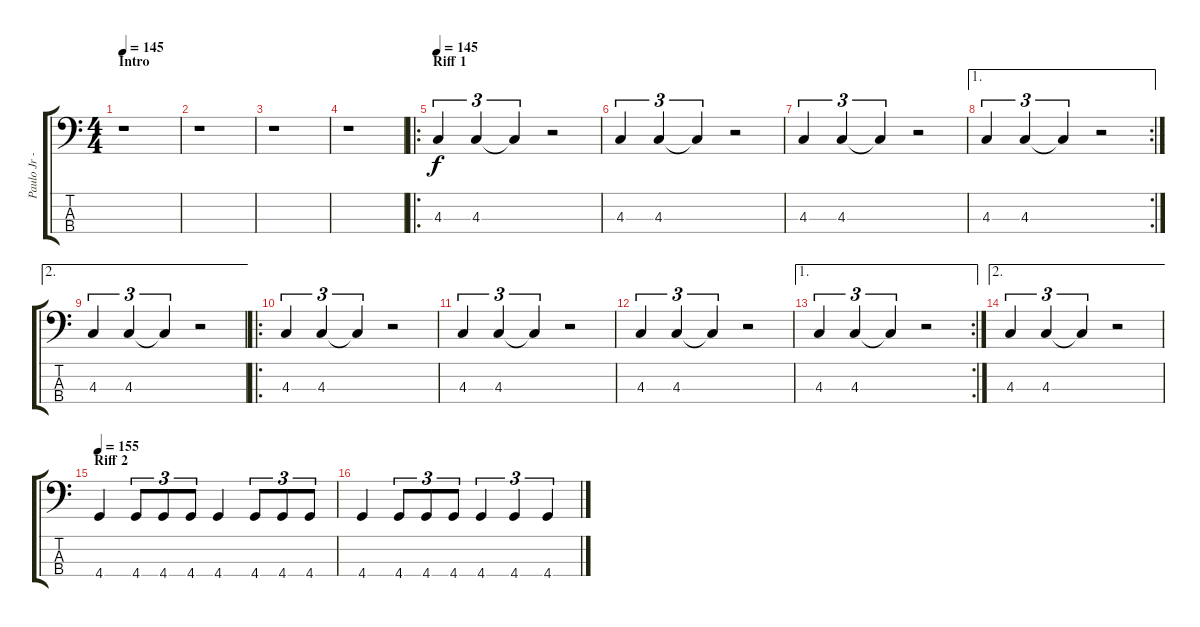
\track ("Paulo Jr - Bass" "Paulo Jr -") {instrument electricbasspick}
\staff {score tabs}
\tuning (Gb2 Db2 Ab1 Eb1) {hide}
\ts (4 4)
\section ("" "Intro")
\tempo 145
\tempo 137
\tempo 145
\clef f4
\ks c
r.1{dy f instrument electricbasspick} |
r.1 |
r.1 |
r.1 |
\ro
\section ("" "Riff 1")
\tempo 145
4.3.4{tu (3 2) volume 16 balance 8 instrument electricbasspick} 4.3.4{tu (3 2)} 4.3{t}.4{tu (3 2)} r.2 |
4.3.4{tu (3 2)} 4.3.4{tu (3 2)} 4.3{t}.4{tu (3 2)} r.2 |
4.3.4{tu (3 2)} 4.3.4{tu (3 2)} 4.3{t}.4{tu (3 2)} r.2 |
\ae 1
\rc 2
4.3.4{tu (3 2)} 4.3.4{tu (3 2)} 4.3{t}.4{tu (3 2)} r.2 |
\ae 2
4.3.4{tu (3 2)} 4.3.4{tu (3 2)} 4.3{t}.4{tu (3 2)} r.2 |
\ro
4.3.4{tu (3 2)} 4.3.4{tu (3 2)} 4.3{t}.4{tu (3 2)} r.2 |
4.3.4{tu (3 2)} 4.3.4{tu (3 2)} 4.3{t}.4{tu (3 2)} r.2 |
4.3.4{tu (3 2)} 4.3.4{tu (3 2)} 4.3{t}.4{tu (3 2)} r.2 |
\ae 1
\rc 2
4.3.4{tu (3 2)} 4.3.4{tu (3 2)} 4.3{t}.4{tu (3 2)} r.2 |
\ae 2
4.3.4{tu (3 2)} 4.3.4{tu (3 2)} 4.3{t}.4{tu (3 2)} r.2 |
\section ("" "Riff 2")
\tempo 155
4.4.4{volume 16 balance 8 instrument electricbasspick} 4.4.8{tu (3 2)} 4.4.8{tu (3 2)} 4.4.8{tu (3 2)} 4.4.4 4.4.8{tu (3 2)} 4.4.8{tu (3 2)} 4.4.8{tu (3 2)} |
4.4.4 4.4.8{tu (3 2)} 4.4.8{tu (3 2)} 4.4.8{tu (3 2)} 4.4.4{tu (3 2)} 4.4.4{tu (3 2)} 4.4.4{tu (3 2)}
